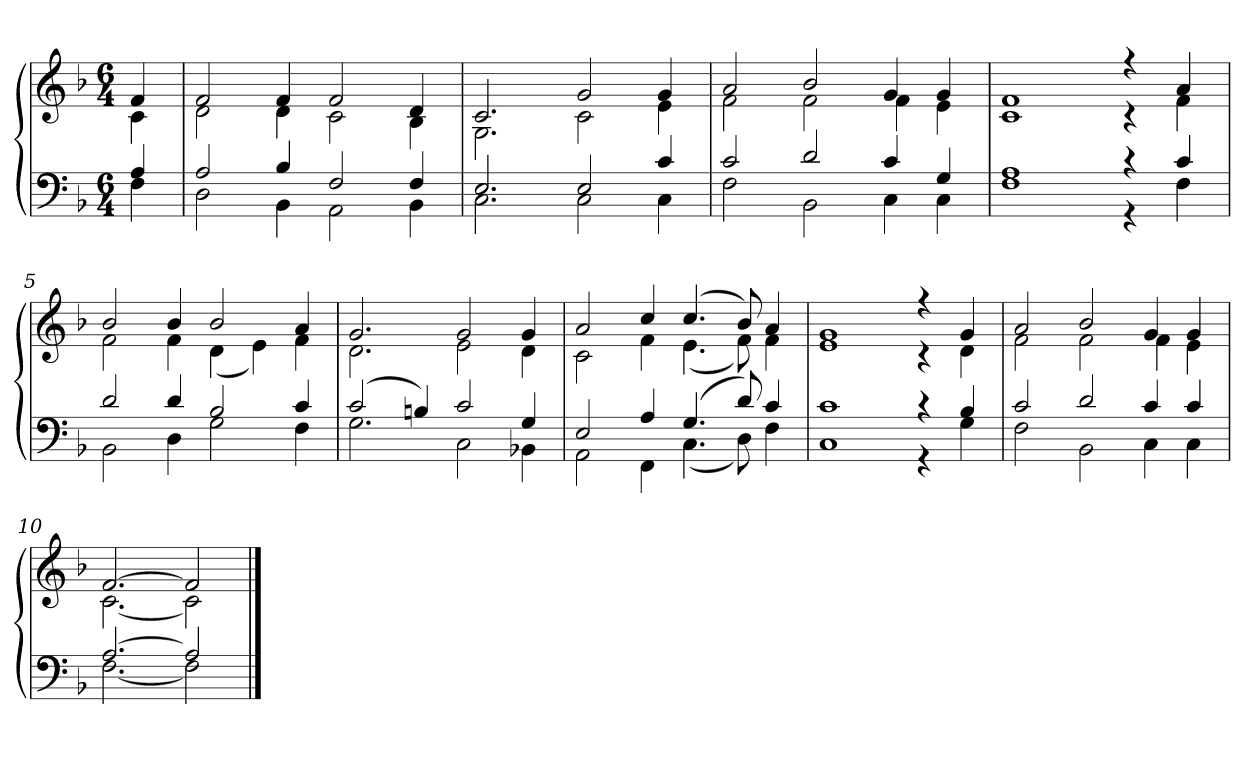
**kern	**kern
*part1	*part1
*staff2	*staff1
*clefF4	*clefG2
*k[b-]	*k[b-]
*F:	*F:
*M6/4	*M6/4
=	=
*^	*^
4A	4F	4f	4c
=1	=1	=1	=1
2A	2D	2f	2d
4B-	4BB-	4f	4d
2F	2AA	2f	2c
4F	4BB-	4d	4B-
=2	=2	=2	=2
2.E	2.C	2.c	2.G
2E	2C	2g	2c
4c	4C	4g	4e
=3	=3	=3	=3
2c	2F	2a	2f
2d	2BB-	2b-	2f
4c	4C	4g	4f
4G	4C	4g	4e
=4	=4	=4	=4
1A	1F	1f	1c
4r	4r	4r	4r
4c	4F	4a	4f
=5	=5	=5	=5
2d	2BB-	2b-	2f
4d	4D	4b-	4f
2B-	2G	2b-	(4d
.	.	.	4e)
4c	4F	4a	4f
=6	=6	=6	=6
(2c	2.G	2.g	2.d
4Bn)	.	.	.
2c	2C	2g	2e
4G	4BB-X	4g	4d
=7	=7	=7	=7
2E	2AA	2a	2c
4A	4FF	4cc	4f
(4.G	(4.C	(4.cc	(4.e
8d)	8D)	8b-)	8f)
4c	4F	4a	4f
=8	=8	=8	=8
1c	1C	1g	1e
4r	4r	4r	4r
4B-	4G	4g	4d
=9	=9	=9	=9
2c	2F	2a	2f
2d	2BB-	2b-	2f
4c	4C	4g	4f
4c	4C	4g	4e
=10	=10	=10	=10
[2.A	[2.F	[2.f	[2.c
2A]	2F]	2f]	2c]
*v	*v	*	*
*	*v	*v
==	==
*-	*-
